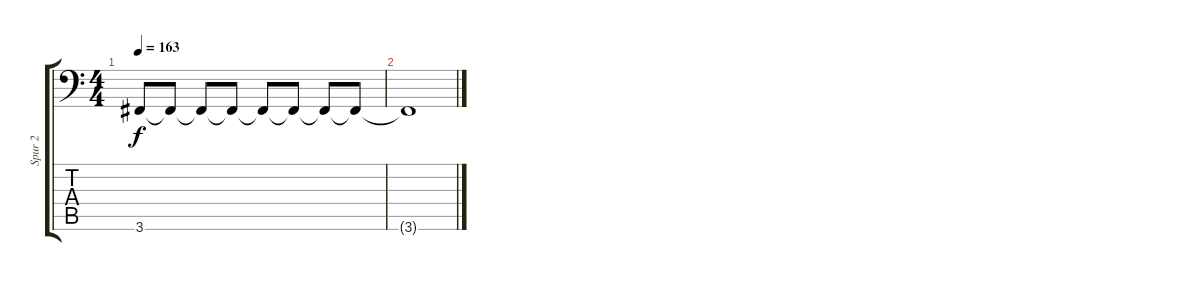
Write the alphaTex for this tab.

\track ("Spur 2" "Spur 2") {instrument electricbasspick}
\staff {score tabs}
\tuning (Eb3 Bb2 Gb2 Db2 Ab1 Eb1) {hide}
\ts (4 4)
\tempo 163
\clef f4
\ks c
3.6.8{dy f} 3.6{t}.8 3.6{t}.8 3.6{t}.8 3.6{t}.8 3.6{t}.8 3.6{t}.8 3.6{t}.8 |
3.6{t}.1
